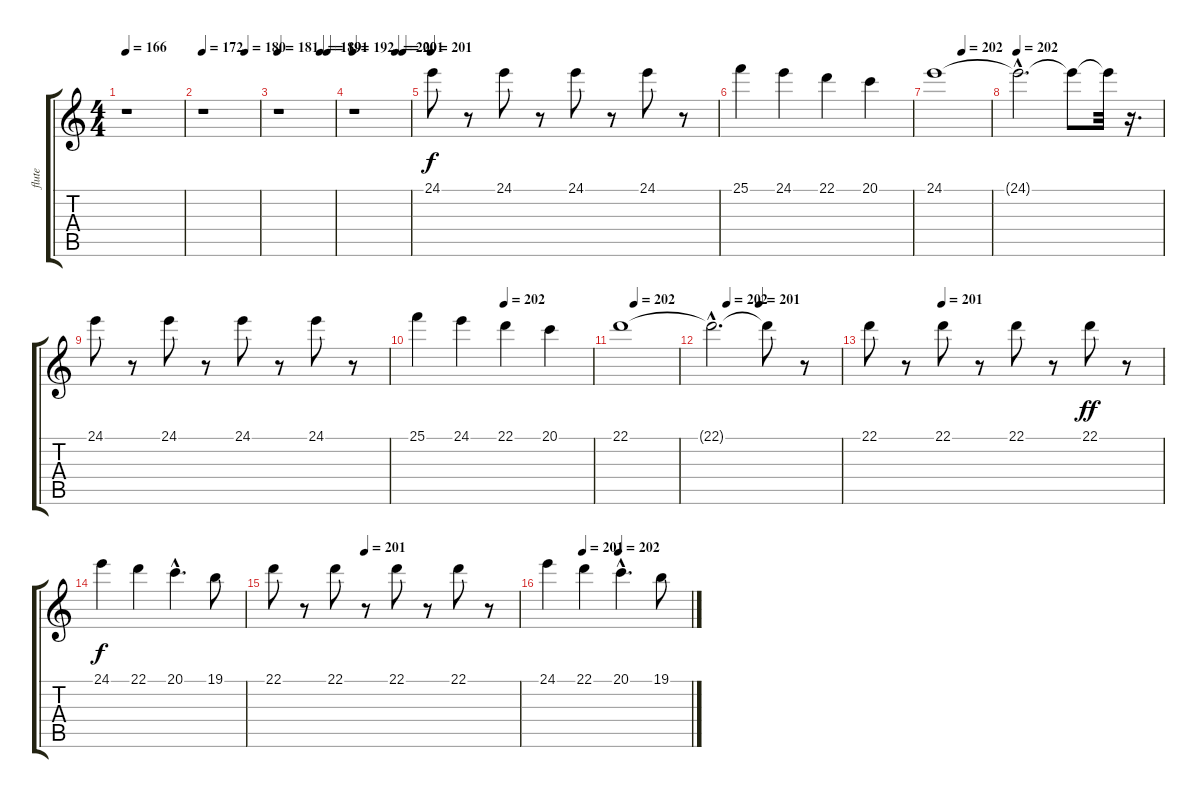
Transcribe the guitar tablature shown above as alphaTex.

\track ("flute" "flute") {instrument flute}
\staff {score tabs}
\tuning (E4 B3 G3 D3 A2 E2) {hide}
\ts (4 4)
\tempo 166
\clef g2
\ks c
r.1{dy f instrument flute} |
\tempo 172
\tempo (180 0.75)
r.1 |
\tempo 181
\tempo (189 0.75)
\tempo (191 0.875)
r.1 |
\tempo 192
\tempo (200 0.75)
\tempo (201 0.875)
r.1 |
\tempo 201
24.1.8 r.8 24.1.8 r.8 24.1.8 r.8 24.1.8 r.8 |
25.1.4 24.1.4 22.1.4 20.1.4 |
\tempo (202 0.5)
24.1.1 |
\tempo 202
24.1{hac t}.2{d} 24.1{t}.8 24.1{t}.32 r.16{d} |
24.1.8 r.8 24.1.8 r.8 24.1.8 r.8 24.1.8 r.8 |
\tempo (202 0.5)
25.1.4 24.1.4 22.1.4 20.1.4 |
\tempo (202 0.25)
22.1.1 |
\tempo (202 0.125)
\tempo (201 0.375)
22.1{hac t}.2{d} 22.1{t}.8 r.8 |
\tempo (201 0.25)
22.1.8 r.8 22.1.8 r.8 22.1.8 r.8 22.1.8{dy ff} r.8 |
24.1.4{dy f} 22.1.4 20.1{hac}.4{d} 19.1.8 |
\tempo (201 0.375)
22.1.8 r.8 22.1.8 r.8 22.1.8 r.8 22.1.8 r.8 |
\tempo (201 0.25)
\tempo (202 0.5)
24.1.4 22.1.4 20.1{hac}.4{d} 19.1.8
